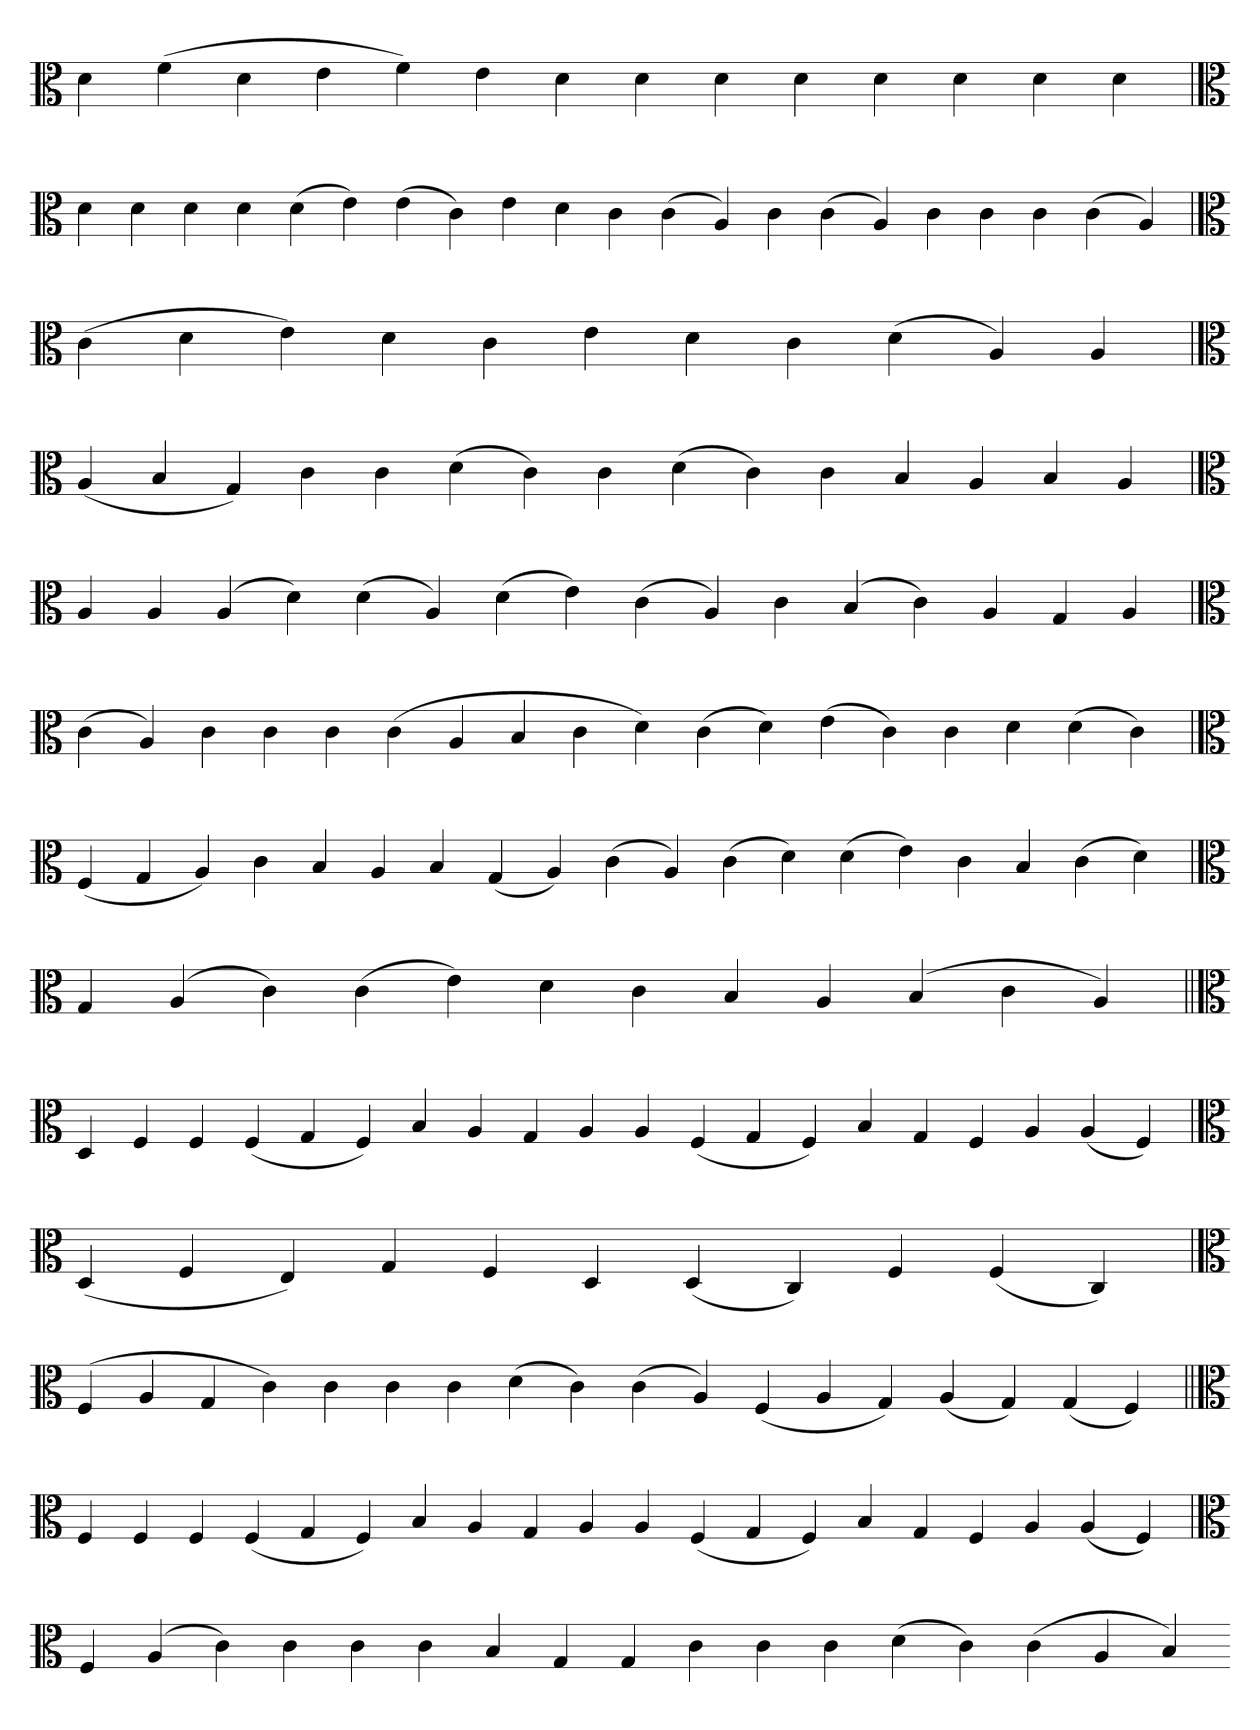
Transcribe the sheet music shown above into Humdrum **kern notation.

**kern
*part1
*staff1
*clefC3
=
4d
(4f
4d
4e
4f)
4e
4d
4d
4d
4d
4d
4d
4d
4d
=`
*clefC3
4d
4d
4d
4d
(4d
4e)
(4e
4c)
4e
4d
4c
(4c
4A)
4c
(4c
4A)
4c
4c
4c
(4c
4A)
=`
*clefC3
(4c
4d
4e)
4d
4c
4e
4d
4c
(4d
4A)
4A
=
*clefC3
(4A
4B
4G)
4c
4c
(4d
4c)
4c
(4d
4c)
4c
4B
4A
4B
4A
=`
*clefC3
4A
4A
(4A
4d)
(4d
4A)
(4d
4e)
(4c
4A)
4c
(4B
4c)
4A
4G
4A
=`
*clefC3
(4c
4A)
4c
4c
4c
(4c
4A
4B
4c
4d)
(4c
4d)
(4e
4c)
4c
4d
(4d
4c)
=
*clefC3
(4F
4G
4A)
4c
4B
4A
4B
(4G
4A)
(4c
4A)
(4c
4d)
(4d
4e)
4c
4B
(4c
4d)
=`
*clefC3
4G
(4A
4c)
(4c
4e)
4d
4c
4B
4A
(4B
4c
4A)
=||
*clefC3
4D
4F
4F
(4F
4G
4F)
4B
4A
4G
4A
4A
(4F
4G
4F)
4B
4G
4F
4A
(4A
4F)
=`
*clefC3
(4D
4F
4E)
4G
4F
4D
(4D
4C)
4F
(4F
4C)
=`
*clefC3
(4F
4A
4G
4c)
4c
4c
4c
(4d
4c)
(4c
4A)
(4F
4A
4G)
(4A
4G)
(4G
4F)
=||
*clefC3
4F
4F
4F
(4F
4G
4F)
4B
4A
4G
4A
4A
(4F
4G
4F)
4B
4G
4F
4A
(4A
4F)
='
*clefC3
4F
(4A
4c)
4c
4c
4c
4B
4G
4G
4c
4c
4c
(4d
4c)
(4c
4A
4B)
=-
*-
